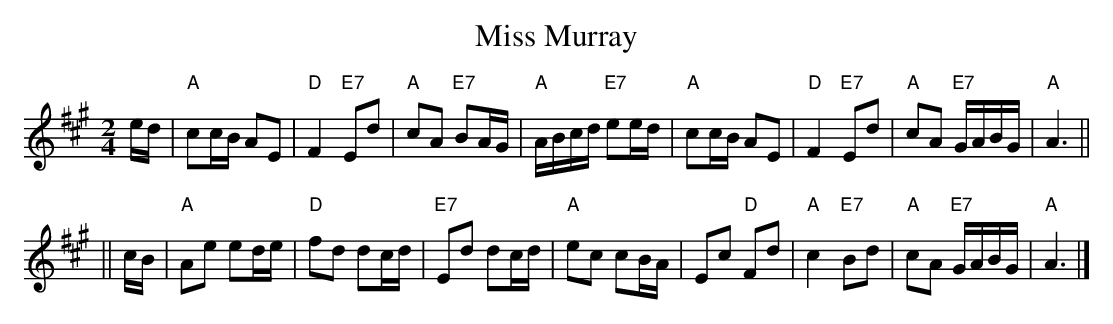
X:1
T: Miss Murray
M: 2/4
L: 1/16
K: A
ed \
| "A"c2cB A2E2 | "D"F4 "E7"E2d2 | "A"c2A2 "E7"B2AG | "A"ABcd "E7"e2ed \
| "A"c2cB A2E2 | "D"F4 "E7"E2d2 | "A"c2A2 "E7"GABG | "A"A6 ||
|| cB \
| "A"A2e2 e2de | "D"f2d2 d2cd | "E7"E2d2 d2cd | "A"e2c2 c2BA \
| E2c2 "D"F2d2 | "A"c4 "E7"B2d2 | "A"c2A2 "E7"GABG | "A"A6 |]
